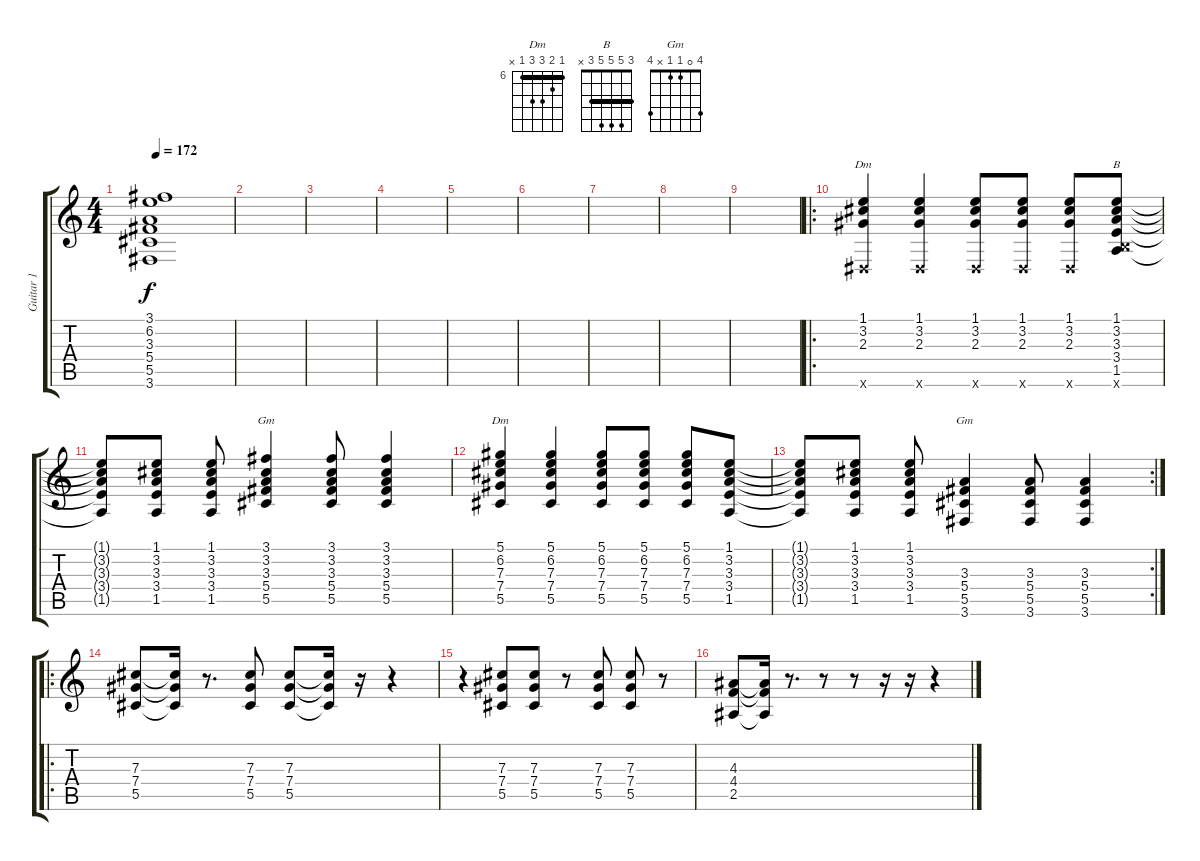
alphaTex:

\track ("Guitar 1" "Guitar 1") {instrument distortionguitar}
\staff {score tabs}
\tuning (Eb4 Bb3 Gb3 Db3 Ab2 Eb2) {hide}
\chord ("Dm" 2 4 3 1 x x)
\chord ("B" 3 5 5 5 3 x) {barre 3}
\chord ("Gm" 4 4 4 6 x x) {firstfret 4 barre 4}
\chord ("Dm" 6 7 8 8 6 x) {firstfret 6 barre 6}
\chord ("Gm" 4 0 1 1 x 4)
\ts (4 4)
\tempo 172
\clef g2
\ks c
(3.1 6.2 3.3 5.4 5.5 3.6).1{dy f} |
|
|
|
|
|
|
|
|
\ro
(1.1 3.2 2.3 0.6{x}).4{ch "Dm"} (1.1 3.2 2.3 0.6{x}).4 (1.1 3.2 2.3 0.6{x}).8 (1.1 3.2 2.3 0.6{x}).8 (1.1 3.2 2.3 0.6{x}).8 (1.1 3.2 3.3 3.4 1.5 8.6{x}).8{ch "B"} |
(1.1{t} 3.2{t} 3.3{t} 3.4{t} 1.5{t}).8 (1.1 3.2 3.3 3.4 1.5).8 (1.1 3.2 3.3 3.4 1.5).8 (3.1 3.2 3.3 5.4 5.5).4{ch "Gm"} (3.1 3.2 3.3 5.4 5.5).8 (3.1 3.2 3.3 5.4 5.5).4 |
(5.1 6.2 7.3 7.4 5.5).4{ch "Dm"} (5.1 6.2 7.3 7.4 5.5).4 (5.1 6.2 7.3 7.4 5.5).8 (5.1 6.2 7.3 7.4 5.5).8 (5.1 6.2 7.3 7.4 5.5).8 (1.1 3.2 3.3 3.4 1.5).8 |
\rc 2
(1.1{t} 3.2{t} 3.3{t} 3.4{t} 1.5{t}).8 (1.1 3.2 3.3 3.4 1.5).8 (1.1 3.2 3.3 3.4 1.5).8 (3.3 5.4 5.5 3.6).4{ch "Gm"} (3.3 5.4 5.5 3.6).8 (3.3 5.4 5.5 3.6).4 |
\ro
(7.3 7.4 5.5).8 (7.3{t} 7.4{t} 5.5{t}).16 r.8{d} (7.3 7.4 5.5).8 (7.3 7.4 5.5).8 (7.3{t} 7.4{t} 5.5{t}).16 r.16 r.4 |
r.4 (7.3 7.4 5.5).8 (7.3 7.4 5.5).8 r.8 (7.3 7.4 5.5).8 (7.3 7.4 5.5).8 r.8 |
(4.3 4.4 2.5).8 (4.3{t} 4.4{t} 2.5{t}).16 r.8{d} r.8 r.8 r.16 r.16 r.4
